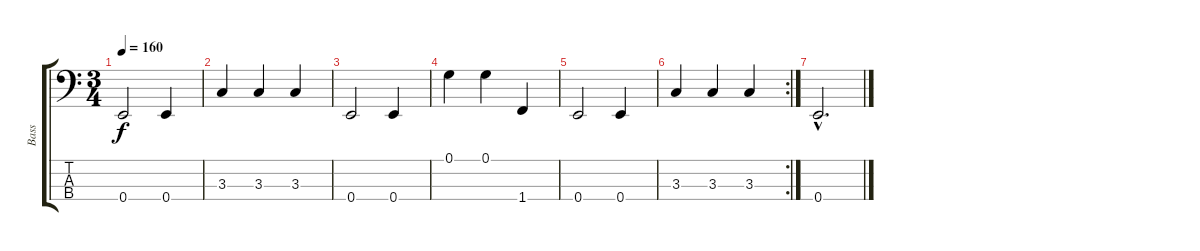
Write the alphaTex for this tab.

\track ("Bass" "Bass") {instrument electricbassfinger}
\staff {score tabs}
\tuning (G2 D2 A1 E1) {hide}
\ts (3 4)
\tempo 160
\clef f4
\ks c
0.4.2{dy f} 0.4.4 |
3.3.4 3.3.4 3.3.4 |
0.4.2 0.4.4 |
0.1.4 0.1.4 1.4.4 |
0.4.2 0.4.4 |
\rc 2
3.3.4 3.3.4 3.3.4 |
0.4{hac}.2{d}
